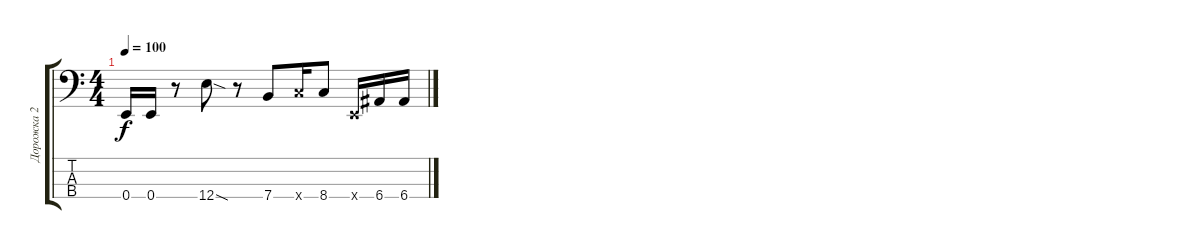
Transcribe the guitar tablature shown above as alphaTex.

\track ("Дорожка 2" "Дорожка 2") {instrument electricbassfinger}
\staff {score tabs}
\tuning (G2 D2 A1 E1) {hide}
\ts (4 4)
\tempo 100
\clef f4
\ks c
0.4.16{dy f} 0.4.16 r.8 12.4{sod}.8 r.8 7.4.8 8.4{x}.16 8.4.8 0.4{x}.16 6.4.16 6.4.16
